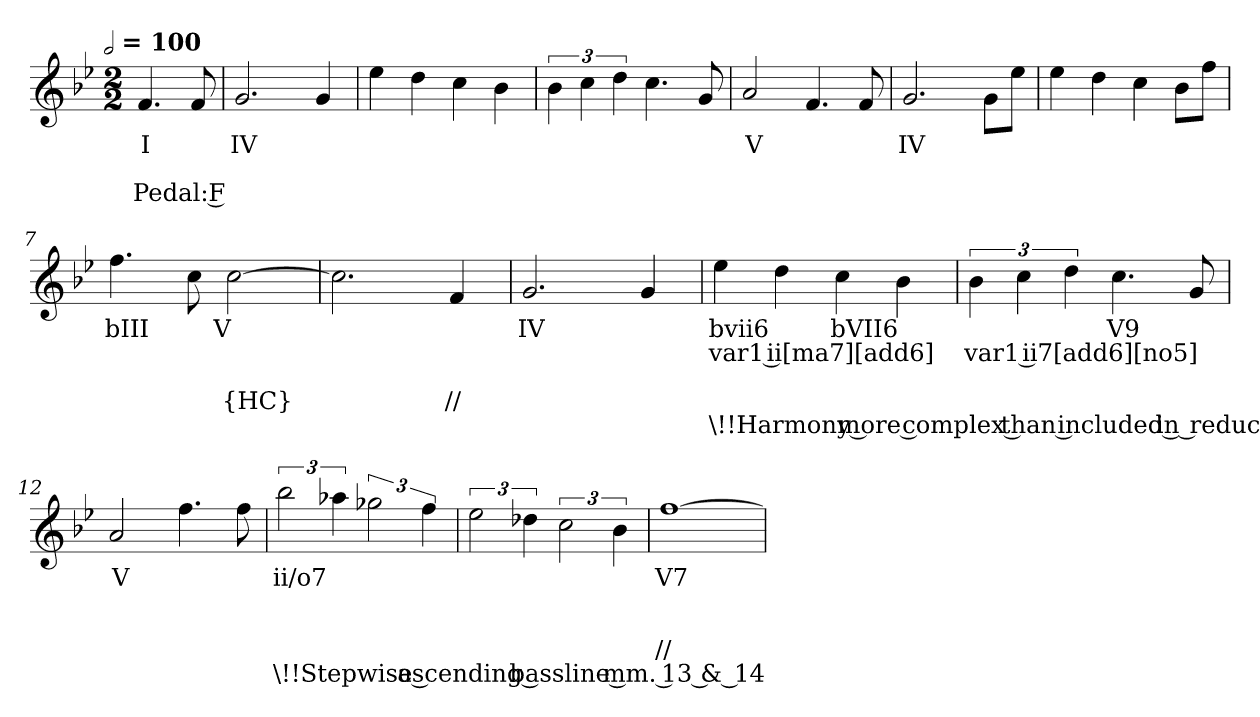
**kern	**text	**text	**text	**text	**text
*part1	*part1	*part1	*part1	*part1	*part1
*staff1	*staff1	*staff1	*staff1	*staff1	*staff1
*clefG2	*	*	*	*	*
*k[b-e-]	*	*	*	*	*
*B-:	*	*	*	*	*
!!LO:TX:omd:t=[half] = 100
*M2/2	*	*	*	*	*
*MM200	*	*	*	*	*
=	=	=	=	=	=
4.f	I	.	Pedal: F	.	.
8f	.	.	.	.	.
=1	=1	=1	=1	=1	=1
2.g	IV	.	.	.	.
4g	.	.	.	.	.
=2	=2	=2	=2	=2	=2
4ee-	.	.	.	.	.
4dd	.	.	.	.	.
4cc	.	.	.	.	.
4b-	.	.	.	.	.
=3	=3	=3	=3	=3	=3
6b-	.	.	.	.	.
6cc	.	.	.	.	.
6dd	.	.	.	.	.
4.cc	.	.	.	.	.
8g	.	.	.	.	.
=4	=4	=4	=4	=4	=4
2a	V	.	.	.	.
4.f	.	.	.	.	.
8f	.	.	.	.	.
=5	=5	=5	=5	=5	=5
2.g	IV	.	.	.	.
8gL	.	.	.	.	.
8ee-J	.	.	.	.	.
=6	=6	=6	=6	=6	=6
4ee-	.	.	.	.	.
4dd	.	.	.	.	.
4cc	.	.	.	.	.
8b-L	.	.	.	.	.
8ffJ	.	.	.	.	.
=7	=7	=7	=7	=7	=7
4.ff	bIII	.	.	.	.
8cc	.	.	.	.	.
[2cc	V	.	.	{HC}	.
=8	=8	=8	=8	=8	=8
2.cc]	.	.	.	.	.
4f	.	.	.	//	.
=9	=9	=9	=9	=9	=9
2.g	IV	.	.	.	.
4g	.	.	.	.	.
=10	=10	=10	=10	=10	=10
4ee-	bvii6	var1 ii[ma7][add6]	.	.	\!!Harmony more complex than included in reduction
4dd	.	.	.	.	.
4cc	bVII6	.	.	.	.
4b-	.	.	.	.	.
=11	=11	=11	=11	=11	=11
6b-	.	var1 ii7[add6][no5]	.	.	.
6cc	.	.	.	.	.
6dd	.	.	.	.	.
4.cc	V9[4]	.	.	.	.
8g	.	.	.	.	.
=12	=12	=12	=12	=12	=12
2a	V	.	.	.	.
4.ff	.	.	.	.	.
8ff	.	.	.	.	.
=13	=13	=13	=13	=13	=13
3bb-	ii/o7	.	.	.	\!!Stepwise ascending bassline mm. 13 & 14-
6aa-X	.	.	.	.	.
3gg-X	.	.	.	.	.
6ff	.	.	.	.	.
=14	=14	=14	=14	=14	=14
3ee-	.	.	.	.	.
6dd-X	.	.	.	.	.
3cc	.	.	.	.	.
6b-	.	.	.	.	.
=15	=15	=15	=15	=15	=15
[1ff	V7[4]	.	.	//	.
=	=	=	=	=	=
*-	*-	*-	*-	*-	*-
